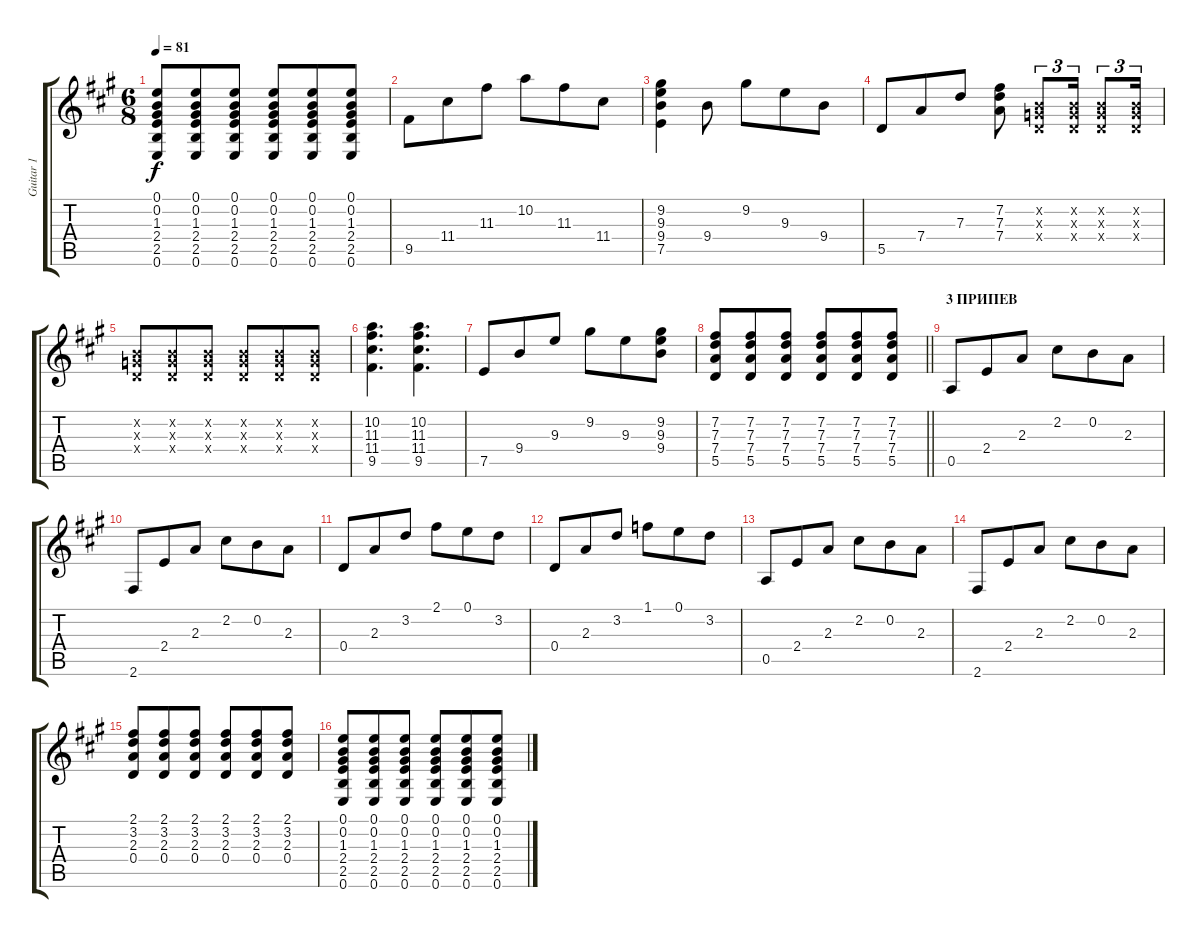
\track ("Guitar 1" "Guitar 1") {instrument electricguitarclean}
\staff {score tabs}
\tuning (E4 B3 G3 D3 A2 E2) {hide}
\ts (6 8)
\tempo 81
\clef g2
\ks a
(0.1 0.2 1.3 2.4 2.5 0.6).8{dy f} (0.1 0.2 1.3 2.4 2.5 0.6).8 (0.1 0.2 1.3 2.4 2.5 0.6).8 (0.1 0.2 1.3 2.4 2.5 0.6).8 (0.1 0.2 1.3 2.4 2.5 0.6).8 (0.1 0.2 1.3 2.4 2.5 0.6).8 |
9.5.8 11.4.8 11.3.8 10.2.8 11.3.8 11.4.8 |
(9.2 9.3 9.4 7.5).4 9.4.8 9.2.8 9.3.8 9.4.8 |
5.5.8 7.4.8 7.3.8 (7.2 7.3 7.4).8 (0.2{x} 0.3{x} 0.4{x}).8{tu (3 2)} (0.2{x} 0.3{x} 0.4{x}).16{tu (3 2)} (0.2{x} 0.3{x} 0.4{x}).8{tu (3 2)} (0.2{x} 0.3{x} 0.4{x}).16{tu (3 2)} |
(0.2{x} 0.3{x} 0.4{x}).8 (0.2{x} 0.3{x} 0.4{x}).8 (0.2{x} 0.3{x} 0.4{x}).8 (0.2{x} 0.3{x} 0.4{x}).8 (0.2{x} 0.3{x} 0.4{x}).8 (0.2{x} 0.3{x} 0.4{x}).8 |
(10.2 11.3 11.4 9.5).4{d} (10.2 11.3 11.4 9.5).4{d} |
7.5.8 9.4.8 9.3.8 9.2.8 9.3.8 (9.2 9.3 9.4).8 |
\barLineRight lightlight
(7.2 7.3 7.4 5.5).8 (7.2 7.3 7.4 5.5).8 (7.2 7.3 7.4 5.5).8 (7.2 7.3 7.4 5.5).8 (7.2 7.3 7.4 5.5).8 (7.2 7.3 7.4 5.5).8 |
\section ("" "3 ПРИПЕВ")
0.5.8 2.4.8 2.3.8 2.2.8 0.2.8 2.3.8 |
2.6.8 2.4.8 2.3.8 2.2.8 0.2.8 2.3.8 |
0.4.8 2.3.8 3.2.8 2.1.8 0.1.8 3.2.8 |
0.4.8 2.3.8 3.2.8 1.1.8 0.1.8 3.2.8 |
0.5.8 2.4.8 2.3.8 2.2.8 0.2.8 2.3.8 |
2.6.8 2.4.8 2.3.8 2.2.8 0.2.8 2.3.8 |
(2.1 3.2 2.3 0.4).8 (2.1 3.2 2.3 0.4).8 (2.1 3.2 2.3 0.4).8 (2.1 3.2 2.3 0.4).8 (2.1 3.2 2.3 0.4).8 (2.1 3.2 2.3 0.4).8 |
(0.1 0.2 1.3 2.4 2.5 0.6).8 (0.1 0.2 1.3 2.4 2.5 0.6).8 (0.1 0.2 1.3 2.4 2.5 0.6).8 (0.1 0.2 1.3 2.4 2.5 0.6).8 (0.1 0.2 1.3 2.4 2.5 0.6).8 (0.1 0.2 1.3 2.4 2.5 0.6).8
